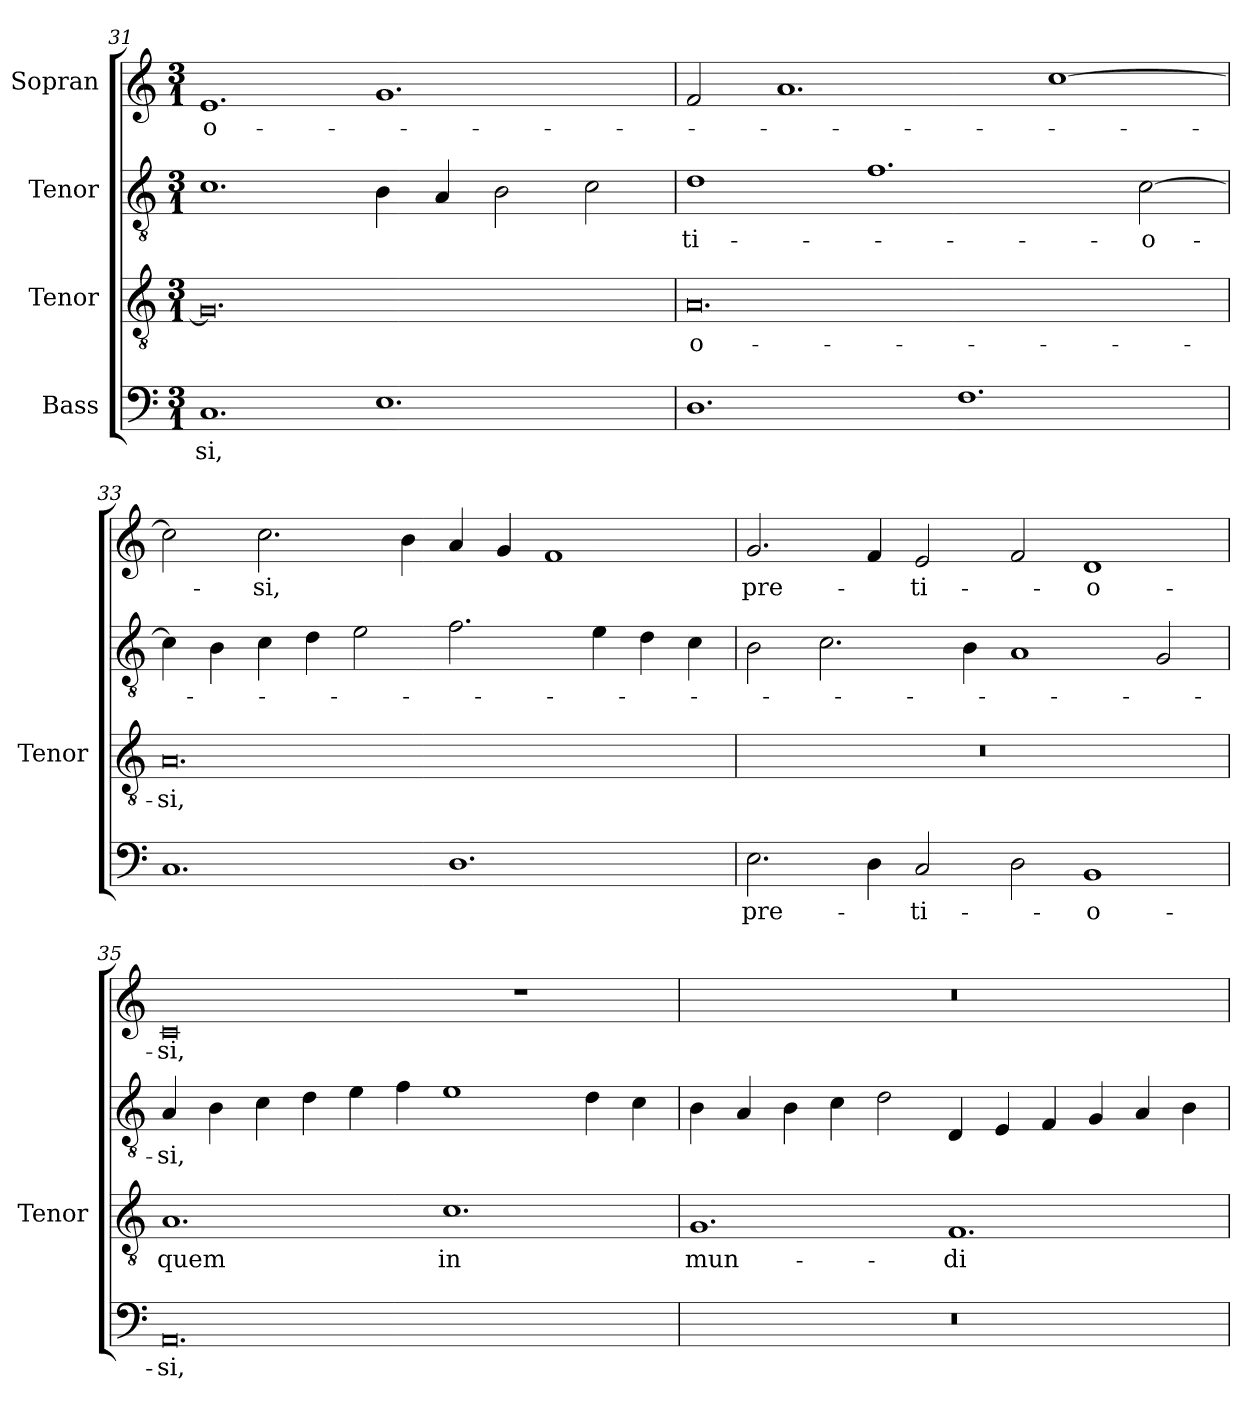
**kern	**text	**kern	**text	**kern	**text	**kern	**text
*part4	*part4	*part3	*part3	*part2	*part2	*part1	*part1
*staff4	*staff4	*staff3	*staff3	*staff2	*staff2	*staff1	*staff1
*I"Bass	*	*I"Tenor	*	*I"Tenor	*	*I"Sopran	*
*	*	*I'Tenor	*	*	*	*	*
*clefF4	*	*clefGv2	*	*clefGv2	*	*clefG2	*
*	*	*ITrd7c12	*	*ITrd7c12	*	*	*
*k[]	*	*k[]	*	*k[]	*	*k[]	*
*M3/1	*	*M3/1	*	*M3/1	*	*M3/1	*
=31	=31	=31	=31	=31	=31	=31	=31
!	!LO:LY:b:color=#000000	!	!	!	!	!	!
!	!	!	!	!	!	!	!LO:LY:b:color=#000000
1.Ci	-si,	0.GGi]	.	1.Ci	.	1.ei	-o-
1.Ei	.	.	.	4BBi\	.	1.gi	.
.	.	.	.	4AAi/	.	.	.
.	.	.	.	2BBi\	.	.	.
.	.	.	.	2Ci\	.	.	.
=32	=32	=32	=32	=32	=32	=32	=32
!	!	!	!LO:LY:b:color=#000000	!	!	!	!
!	!	!	!	!	!LO:LY:b:color=#000000	!	!
1.Di	.	0.AAi	-o-	1Di	-ti-	2fi/	.
.	.	.	.	.	.	1.ai	.
.	.	.	.	1.Fi	.	.	.
1.Fi	.	.	.	.	.	.	.
.	.	.	.	.	.	[>1cci	.
!	!	!	!	!	!LO:LY:b:color=#000000	!	!
.	.	.	.	[>2Ci\	-o-	.	.
!!LO:LB:g=z
=33	=33	=33	=33	=33	=33	=33	=33
!	!	!	!LO:LY:b:color=#000000	!	!	!	!
1.Ci	.	0.AAi	-si,	4Ci\]	.	2cci\]	.
.	.	.	.	4BBi\	.	.	.
!	!	!	!	!	!	!	!LO:LY:b:color=#000000
.	.	.	.	4Ci\	.	2.cci\	-si,
.	.	.	.	4Di\	.	.	.
.	.	.	.	2Ei\	.	.	.
.	.	.	.	.	.	4bi\	.
1.Di	.	.	.	2.Fi\	.	4ai/	.
.	.	.	.	.	.	4gi/	.
.	.	.	.	.	.	1fi	.
.	.	.	.	4Ei\	.	.	.
.	.	.	.	4Di\	.	.	.
.	.	.	.	4Ci\	.	.	.
=34	=34	=34	=34	=34	=34	=34	=34
!	!LO:LY:b:color=#000000	!LO:N:vis=1	!	!	!	!	!
!	!	!	!	!	!	!	!LO:LY:b:color=#000000
2.Ei\	pre-	0.r	.	2BBi\	.	2.gi/	pre-
.	.	.	.	2.Ci\	.	.	.
4Di\	.	.	.	.	.	4fi/	.
!	!LO:LY:b:color=#000000	!	!	!	!	!	!
!	!	!	!	!	!	!	!LO:LY:b:color=#000000
2Ci/	-ti-	.	.	.	.	2ei/	-ti-
.	.	.	.	4BBi\	.	.	.
2Di\	.	.	.	1AAi	.	2fi/	.
!	!LO:LY:b:color=#000000	!	!	!	!	!	!
!	!	!	!	!	!	!	!LO:LY:b:color=#000000
1BBi	-o-	.	.	.	.	1di	-o-
.	.	.	.	2GGi/	.	.	.
=35	=35	=35	=35	=35	=35	=35	=35
!	!LO:LY:b:color=#000000	!	!	!	!	!	!
!	!	!	!LO:LY:b:color=#000000	!	!	!	!
!	!	!	!	!	!LO:LY:b:color=#000000	!	!
!	!	!	!	!	!	!	!LO:LY:b:color=#000000
0.AAi	-si,	1.AAi	quem	4AAi/	-si,	0ci	-si,
.	.	.	.	4BBi\	.	.	.
.	.	.	.	4Ci\	.	.	.
.	.	.	.	4Di\	.	.	.
.	.	.	.	4Ei\	.	.	.
.	.	.	.	4Fi\	.	.	.
!	!	!	!LO:LY:b:color=#000000	!	!	!	!
.	.	1.Ci	in	1Ei	.	.	.
.	.	.	.	.	.	1r	.
.	.	.	.	4Di\	.	.	.
.	.	.	.	4Ci\	.	.	.
=36	=36	=36	=36	=36	=36	=36	=36
!LO:N:vis=1	!	!	!	!	!	!	!
!	!	!	!LO:LY:b:color=#000000	!	!	!LO:N:vis=1	!
0.r	.	1.GGi	mun-	4BBi\	.	0.r	.
.	.	.	.	4AAi/	.	.	.
.	.	.	.	4BBi\	.	.	.
.	.	.	.	4Ci\	.	.	.
.	.	.	.	2Di\	.	.	.
!	!	!	!LO:LY:b:color=#000000	!	!	!	!
.	.	1.FFi	-di	4DDi/	.	.	.
.	.	.	.	4EEi/	.	.	.
.	.	.	.	4FFi/	.	.	.
.	.	.	.	4GGi/	.	.	.
.	.	.	.	4AAi/	.	.	.
.	.	.	.	4BBi\	.	.	.
=	=	=	=	=	=	=	=
*-	*-	*-	*-	*-	*-	*-	*-
